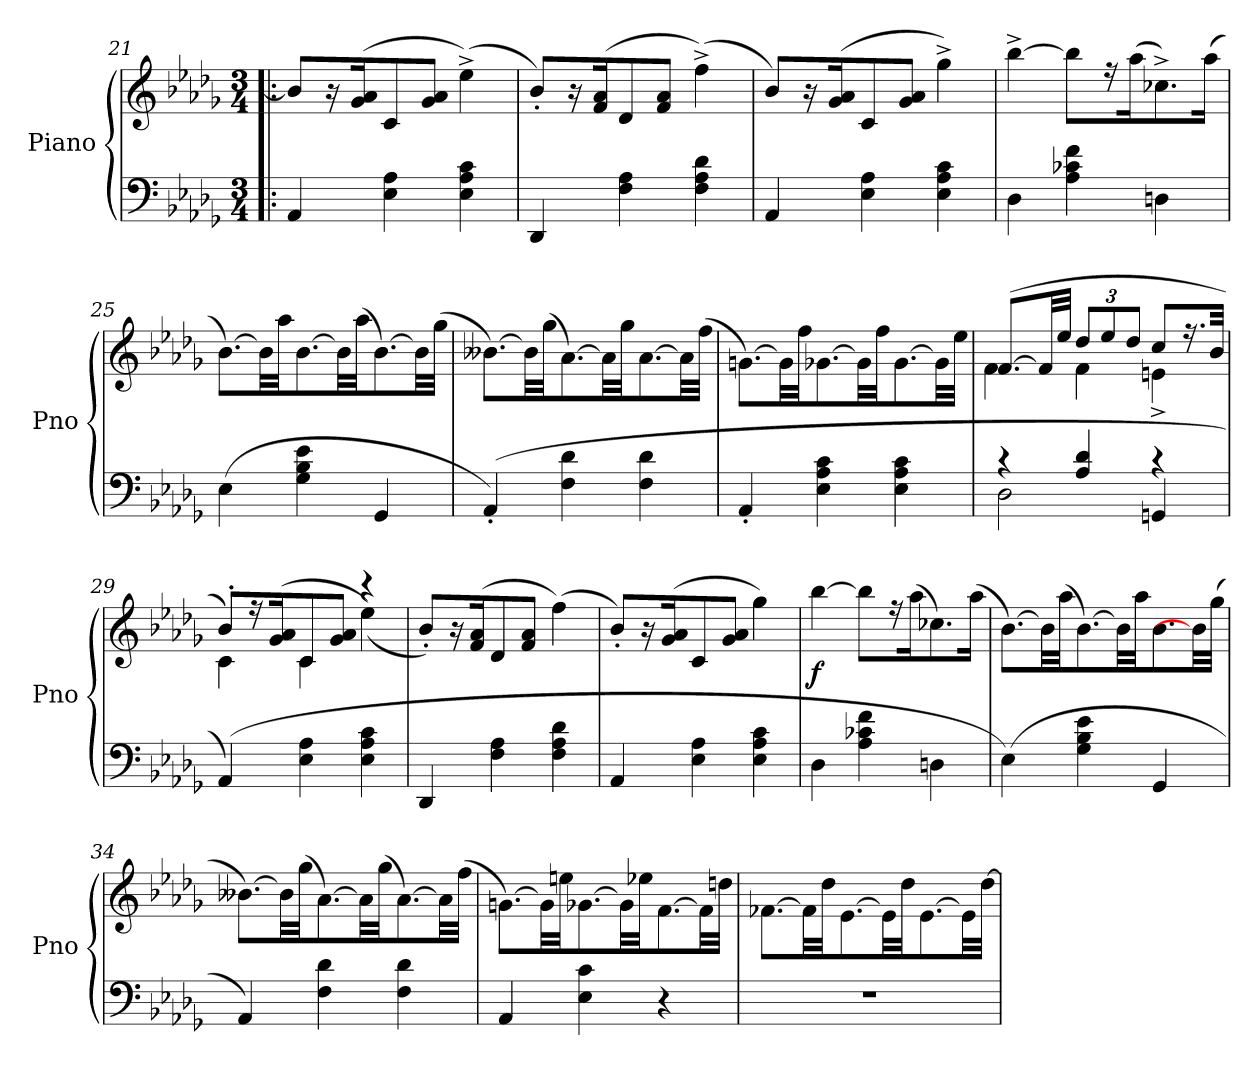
**kern	**kern	**dynam
*part1	*part1	*part1
*staff2	*staff1	*staff1/2
*I"Piano	*	*
*I'Pno	*	*
*clefF4	*clefG2	*
*k[b-e-a-d-g-]	*k[b-e-a-d-g-]	*
*b-:	*b-:	*
*M3/4	*M3/4	*
*MM138	*MM138	*
=21!|:	=21!|:	=21!|:
4AA-/	8b-/L]	.
.	16r	.
.	(16g-/ 16a-/K	.
4E-\ 4A-\	8c/	.
.	8g-/ 8a-/J	.
4E-\ 4A-\ 4c\	(4ee-^\)	.
=22	=22	=22
4DD-/	8b-'/L)	.
.	16r	.
.	(16f/ 16a-/K	.
4F\ 4A-\	8d-/	.
.	8f/ 8a-/J	.
4F\ 4A-\ 4d-\	(4ff^\)	.
=23	=23	=23
4AA-/	8b-/L)	.
.	16r	.
.	(16g-/ 16a-/K	.
4E-\ 4A-\	8c/	.
.	8g-/ 8a-/J	.
4E-\ 4A-\ 4c\	4gg-^\)	.
=24	=24	=24
4D-\	[4bb-^\	.
4A-\ 4c-X\ 4f\	8bb-\L]	.
.	16r	.
.	(16aa-\K	.
4Dn\	8.cc-X^\)	.
.	(16aa-\Jk	.
=25	=25	=25
(4E-\	[8.b-\L)	.
.	32b-LL]	.
.	32aa-\JJ	.
4G-\ 4B-\ 4e-\	[8.b-\	.
.	32b-LL]	.
.	(32aa-\JJ	.
4GG-/	[8.b-\)	.
.	32b-LL]	.
.	(32gg-\JJJ	.
=26	=26	=26
(4AA-'/)	[8.b--X\L)	.
.	32b--LL]	.
.	(32gg-\JJ	.
4F\ 4d-\	[8.a-\)	.
.	32a-LL]	.
.	32gg-\JJ	.
4F\ 4d-\	[8.a-\	.
.	32a-LL]	.
.	(32ff\JJJ	.
=27	=27	=27
4AA-'/	[8.gn\L)	.
.	32gnLL]	.
.	32ff\JJ	.
4E-\ 4A-\ 4c\	[8.g-X\	.
.	32g-LL]	.
.	32ff\JJ	.
4E-\ 4A-\ 4c\	[8.g-\	.
.	32g-LL]	.
.	32ee-\JJJ	.
=28	=28	=28
*^	*^	*
4r	2D-\	([8.f/L	4f\	.
.	.	32fLL]	.	.
.	.	32ee-/JJJ	.	.
4A-/ 4d-/	.	12dd-/L	4f\	.
.	.	12ee-/	.	.
.	.	12dd-/J	.	.
4r	4GGn/	8cc/L	4en^\	.
.	.	16.r	.	.
.	.	32b-/Jkk	.	.
*v	*v	*	*	*
=29	=29	=29	=29
(4AA-/)	8b-'/L)	4c\	.
.	16r	.	.
.	(16g-/ 16a-/K	.	.
4E-\ 4A-\	8c/	4c\	.
.	8g-/ 8a-/J	.	.
4E-\ 4A-\ 4c\	4r	(4ee-\)	.
*	*v	*v	*
=30	=30	=30
4DD-/	8b-'/L)	.
.	16r	.
.	(16f/ 16a-/K	.
4F\ 4A-\	8d-/	.
.	8f/ 8a-/J	.
4F\ 4A-\ 4d-\	(4ff\)	.
=31	=31	=31
4AA-/	8b-'/L)	.
.	16r	.
.	(16g-/ 16a-/K	.
4E-\ 4A-\	8c/	.
.	8g-/ 8a-/J	.
4E-\ 4A-\ 4c\	4gg-\)	.
=32	=32	=32
4D-\	[4bb-\	f
4A-\ 4c-X\ 4f\	8bb-\L]	.
.	16r	.
.	(16aa-\K	.
4Dn\	8.cc-X\)	.
.	(16aa-\Jk	.
=33	=33	=33
(4E-\)	[8.b-\L)	.
.	32b-LL]	.
.	(32aa-\JJ	.
4G-\ 4B-\ 4e-\	[8.b-\)	.
.	32b-LL]	.
.	32aa-\JJ	.
4GG-/	8.b-\	.
.	32b-LL]	.
.	(32gg-\JJJ	.
=34	=34	=34
4AA-/)	[8.b--X\L)	.
.	32b--LL]	.
.	(32gg-\JJ	.
4F\ 4d-\	[8.a-\)	.
.	32a-LL]	.
.	(32gg-\JJ	.
4F\ 4d-\	[8.a-\)	.
.	32a-LL]	.
.	(32ff\JJJ	.
=35	=35	=35
4AA-/	[8.gn\L)	.
.	32gnLL]	.
.	32een\JJ	.
4E-\ 4c\	[8.g-X\	.
.	32g-LL]	.
.	32ee-X\JJ	.
4r	[8.f\	.
.	32fLL]	.
.	32ddn\JJJ	.
=36	=36	=36
2.r	[8.f-X\L	.
.	32f-LL]	.
.	32dd-\JJ	.
.	[8.e-\	.
.	32e-LL]	.
.	32dd-\JJ	.
.	[8.e-\	.
.	32e-LL]	.
.	[32dd-\JJJ	.
=	=	=
*-	*-	*-
